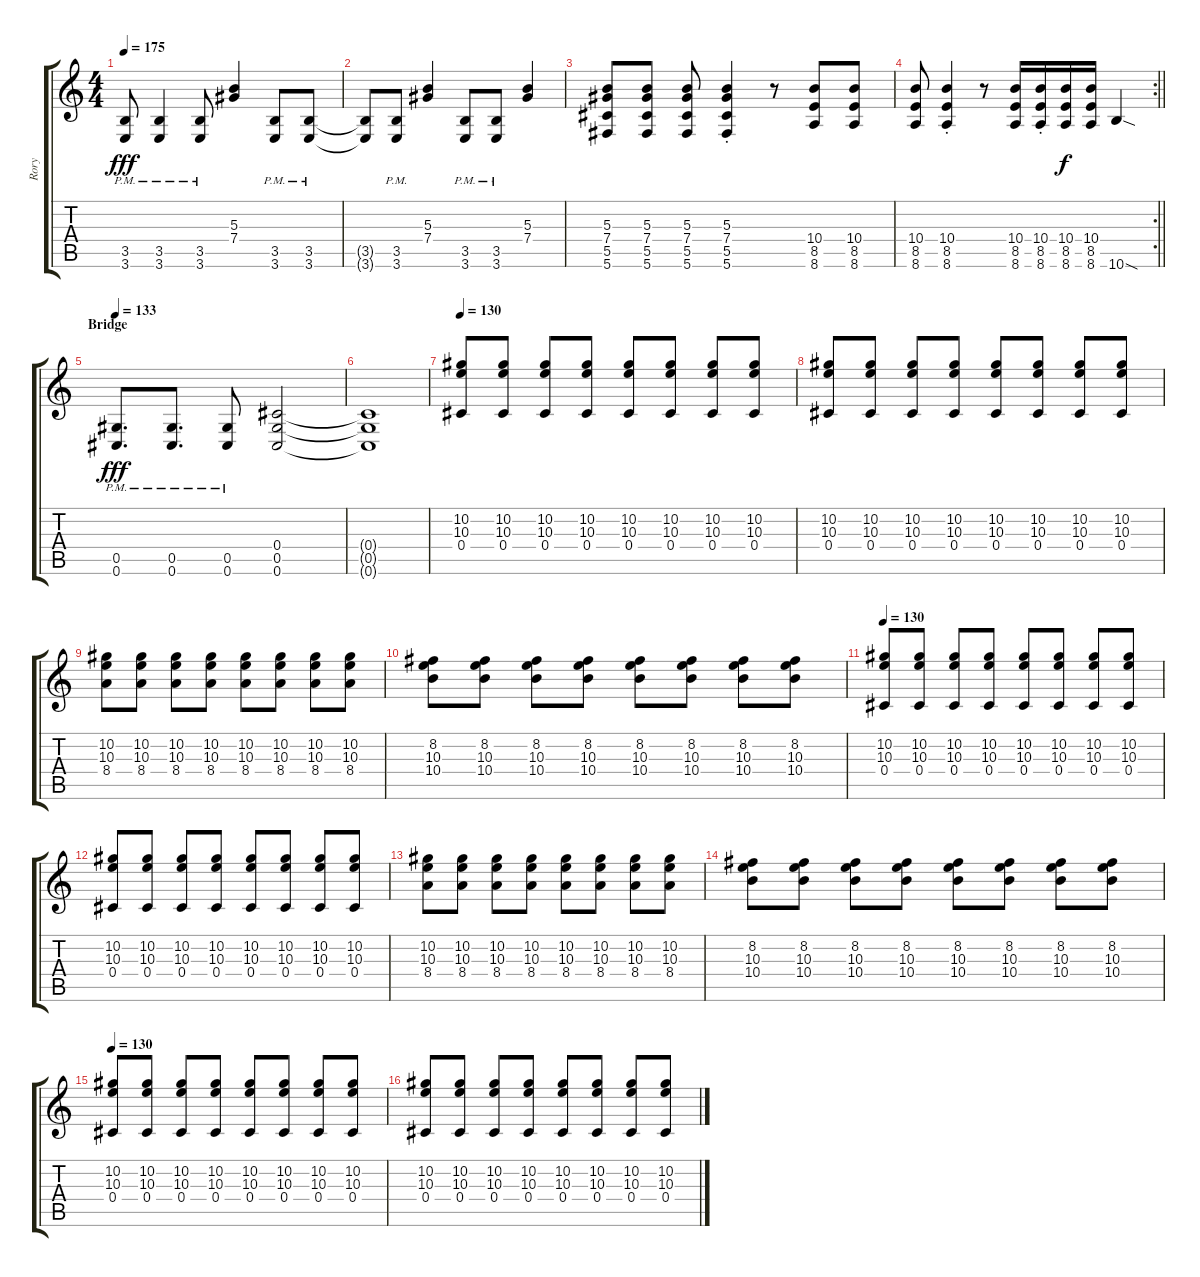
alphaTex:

\track ("Rory" "Rory") {instrument distortionguitar}
\staff {score tabs}
\tuning (Eb4 Bb3 Gb3 Db3 Ab2 Db2) {hide}
\ts (4 4)
\tempo 175
\clef g2
\ks c
(3.5 3.6{pm}).8{dy fff} (3.5{pm} 3.6{pm}).4 (3.5{pm} 3.6{pm}).8 (5.3 7.4).4 (3.5{pm} 3.6{pm}).8 (3.5{pm} 3.6{pm}).8 |
(3.5{t} 3.6{t}).8 (3.5{pm} 3.6{pm}).8 (5.3 7.4).4 (3.5{pm} 3.6{pm}).8 (3.5{pm} 3.6{pm}).8 (5.3 7.4).4 |
(5.3 7.4 5.5 5.6).8 (5.3 7.4 5.5 5.6).8 (5.3 7.4 5.5 5.6).8 (5.3 7.4{st} 5.5{st} 5.6{st}).4 r.8 (10.4 8.5 8.6).8 (10.4 8.5 8.6).8 |
\rc 2
\barLineRight lightlight
(10.4 8.5 8.6).8 (10.4{st} 8.5{st} 8.6{st}).4 r.8 (10.4 8.5 8.6).16 (10.4{st} 8.5{st} 8.6{st}).16 (10.4 8.5 8.6).16{dy f} (10.4 8.5 8.6).16 10.6{sod}.4 |
\section ("" "Bridge")
\tempo 133
(0.5{pm} 0.6{pm}).8{d dy fff} (0.5{pm} 0.6{pm}).8{d} (0.5{pm} 0.6{pm}).8 (0.4 0.5 0.6).2 |
(0.4{t} 0.5{t} 0.6{t}).1 |
\tempo 130
(10.2 10.3 0.4).8{instrument electricguitarjazz} (10.2 10.3 0.4).8 (10.2 10.3 0.4).8 (10.2 10.3 0.4).8 (10.2 10.3 0.4).8 (10.2 10.3 0.4).8 (10.2 10.3 0.4).8 (10.2 10.3 0.4).8 |
(10.2 10.3 0.4).8 (10.2 10.3 0.4).8 (10.2 10.3 0.4).8 (10.2 10.3 0.4).8 (10.2 10.3 0.4).8 (10.2 10.3 0.4).8 (10.2 10.3 0.4).8 (10.2 10.3 0.4).8 |
(10.2 10.3 8.4).8 (10.2 10.3 8.4).8 (10.2 10.3 8.4).8 (10.2 10.3 8.4).8 (10.2 10.3 8.4).8 (10.2 10.3 8.4).8 (10.2 10.3 8.4).8 (10.2 10.3 8.4).8 |
(8.2 10.3 10.4).8 (8.2 10.3 10.4).8 (8.2 10.3 10.4).8 (8.2 10.3 10.4).8 (8.2 10.3 10.4).8 (8.2 10.3 10.4).8 (8.2 10.3 10.4).8 (8.2 10.3 10.4).8 |
\tempo 130
(10.2 10.3 0.4).8{instrument electricguitarjazz} (10.2 10.3 0.4).8 (10.2 10.3 0.4).8 (10.2 10.3 0.4).8 (10.2 10.3 0.4).8 (10.2 10.3 0.4).8 (10.2 10.3 0.4).8 (10.2 10.3 0.4).8 |
(10.2 10.3 0.4).8 (10.2 10.3 0.4).8 (10.2 10.3 0.4).8 (10.2 10.3 0.4).8 (10.2 10.3 0.4).8 (10.2 10.3 0.4).8 (10.2 10.3 0.4).8 (10.2 10.3 0.4).8 |
(10.2 10.3 8.4).8 (10.2 10.3 8.4).8 (10.2 10.3 8.4).8 (10.2 10.3 8.4).8 (10.2 10.3 8.4).8 (10.2 10.3 8.4).8 (10.2 10.3 8.4).8 (10.2 10.3 8.4).8 |
(8.2 10.3 10.4).8 (8.2 10.3 10.4).8 (8.2 10.3 10.4).8 (8.2 10.3 10.4).8 (8.2 10.3 10.4).8 (8.2 10.3 10.4).8 (8.2 10.3 10.4).8 (8.2 10.3 10.4).8 |
\tempo 130
(10.2 10.3 0.4).8{instrument electricguitarjazz} (10.2 10.3 0.4).8 (10.2 10.3 0.4).8 (10.2 10.3 0.4).8 (10.2 10.3 0.4).8 (10.2 10.3 0.4).8 (10.2 10.3 0.4).8 (10.2 10.3 0.4).8 |
(10.2 10.3 0.4).8 (10.2 10.3 0.4).8 (10.2 10.3 0.4).8 (10.2 10.3 0.4).8 (10.2 10.3 0.4).8 (10.2 10.3 0.4).8 (10.2 10.3 0.4).8 (10.2 10.3 0.4).8
